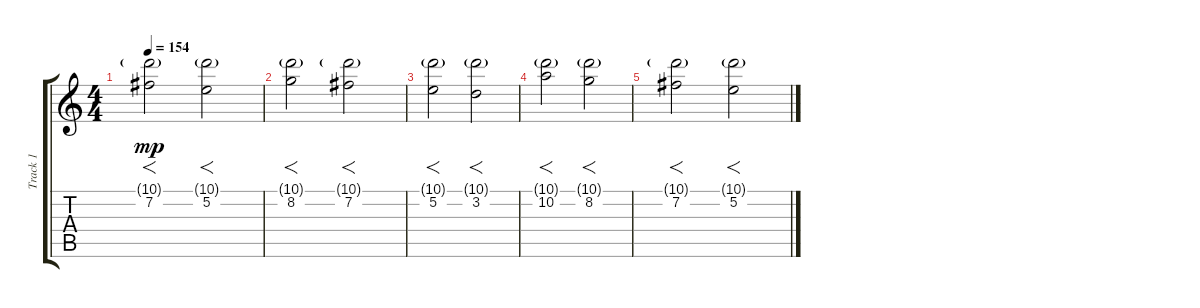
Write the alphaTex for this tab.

\track ("Track 1" "Track 1") {instrument overdrivenguitar}
\staff {score tabs}
\tuning (E4 B3 G3 D3 A2 E2) {hide}
\ts (4 4)
\tempo 154
\clef g2
\ks c
(10.1{g} 7.2).2{f dy mp} (10.1{g} 5.2).2{f} |
(10.1{g} 8.2).2{f} (10.1{g} 7.2).2{f} |
(10.1{g} 5.2).2{f} (10.1{g} 3.2).2{f} |
(10.1{g} 10.2).2{f} (10.1{g} 8.2).2{f} |
(10.1{g} 7.2).2{f} (10.1{g} 5.2).2{f}
